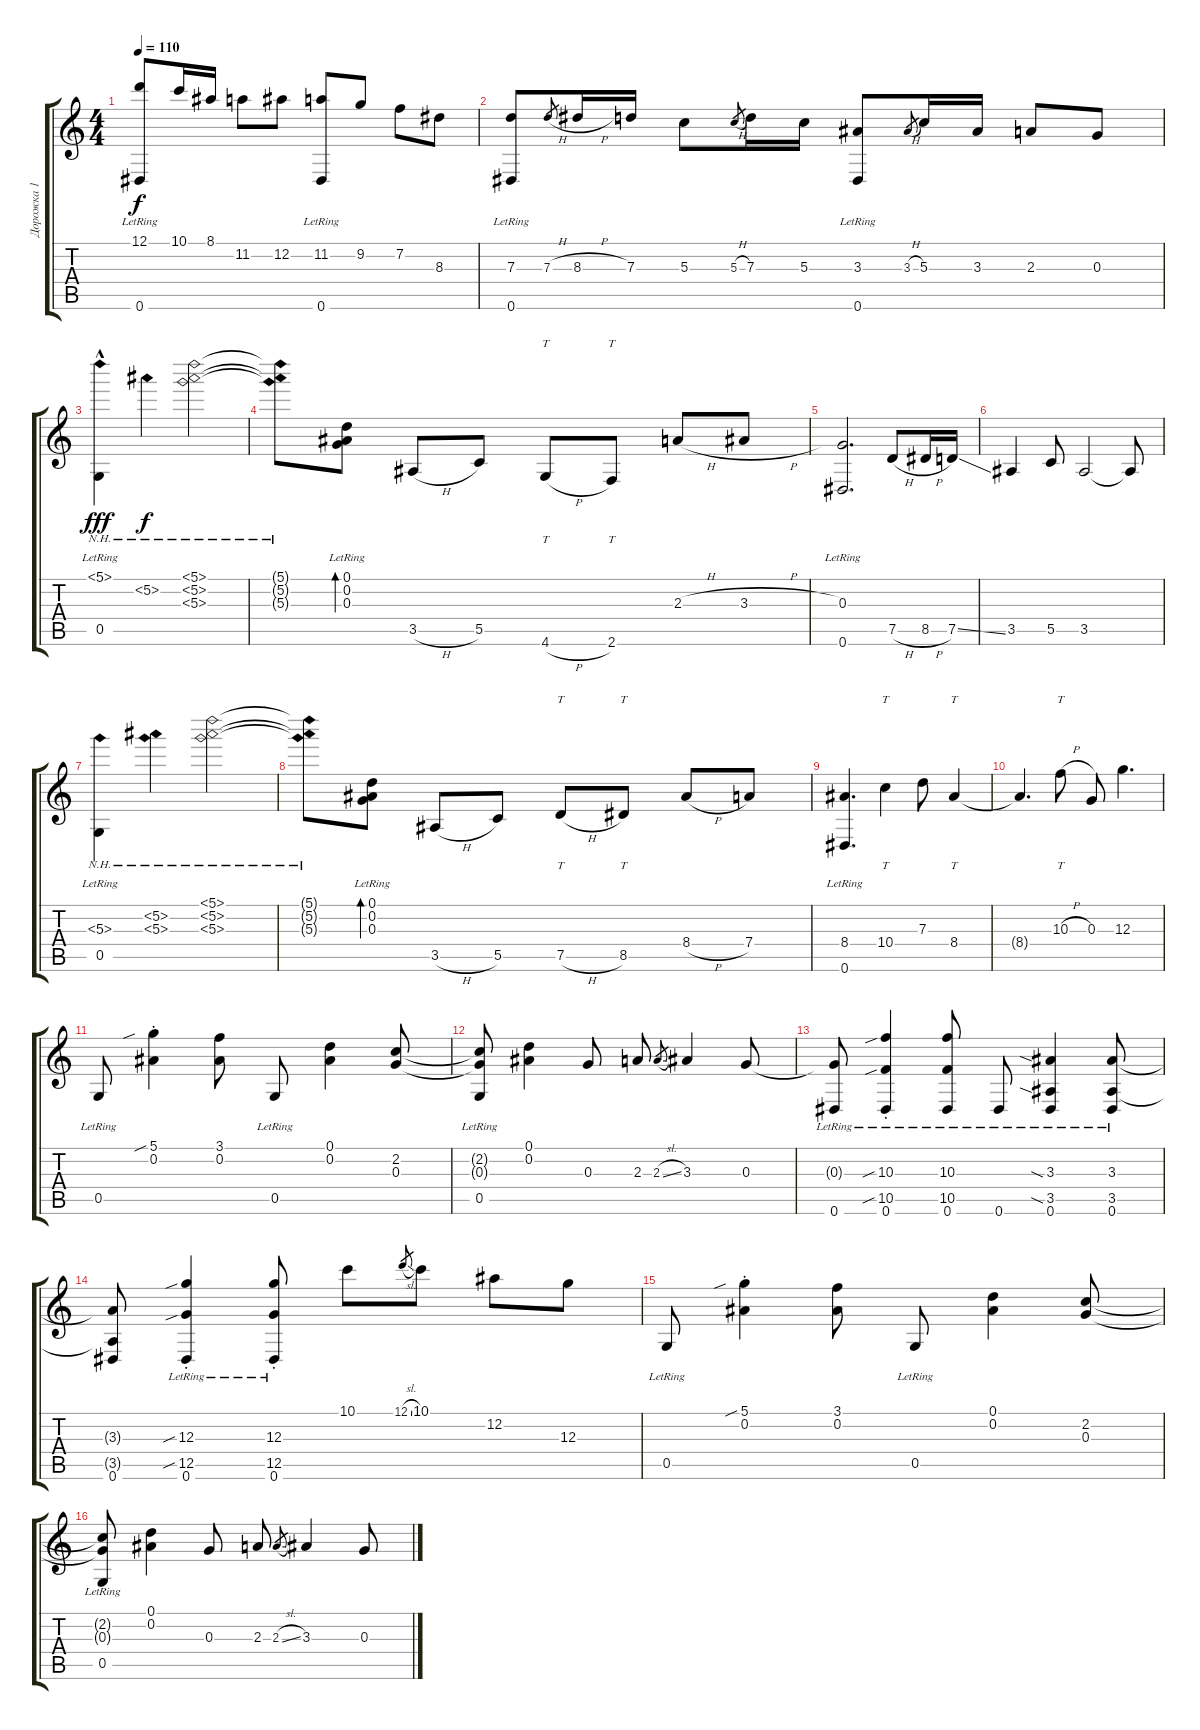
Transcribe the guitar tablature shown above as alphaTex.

\track ("Дорожка 1" "Дорожка 1") {instrument acousticguitarsteel}
\staff {score tabs}
\tuning (D4 Bb3 G3 D3 G2 Eb2) {hide}
\ts (4 4)
\tempo 110
\clef g2
\ks c
(12.1{t} 0.6{lr}).8{dy f} 10.1.16 8.1.16 11.2.8 12.2.8 (11.2 0.6{lr}).8 9.2.8 7.2.8 8.3.8 |
(7.3 0.6{lr}).8 7.3{h}.8{gr} 8.3{h}.16 7.3.16 5.3.8 5.3{h}.8{gr} 7.3.16 5.3.16 (3.3 0.6{lr}).8 3.3{h}.8{gr} 5.3.16 3.3.16 2.3.8 0.3.8 |
(5.1{nh hac} 0.5{lr}).4{dy fff} 5.2{nh}.4{dy f} (5.1{nh} 5.2{nh} 5.3{nh}).2 |
(5.1{nh t} 5.2{nh t} 5.3{nh t}).8 (0.1{lr} 0.2{lr} 0.3{lr}).8{bd 60} 3.5{h}.8 5.5.8 4.6{h}.8{tt} 2.6.8{tt} 2.3{h}.8 3.3{h}.8 |
(0.3 0.6{lr}).2{d} 7.5{h}.8 8.5{h}.16 7.5{ss}.16 |
3.5.4 5.5.8 3.5.2 3.5{t}.8 |
(5.3{nh} 0.5{lr}).4 (5.2{nh} 5.3{nh}).4 (5.1{nh} 5.2{nh} 5.3{nh}).2 |
(5.1{nh t} 5.2{nh t} 5.3{nh t}).8 (0.1{lr} 0.2{lr} 0.3{lr}).8{bd 60} 3.5{h}.8 5.5.8 7.5{h}.8{tt} 8.5.8{tt} 8.4{h}.8 7.4.8 |
(8.4 0.6{lr}).4{d} 10.4.4{tt} 7.3.8 8.4.4{tt} |
8.4{t}.4{d} 10.3{h}.8{tt} 0.3.8 12.3.4{d} |
0.5{lr}.8 (5.1{sib st} 0.2{st}).4 (3.1 0.2).8 0.5{lr}.8 (0.1 0.2).4 (2.2 0.3).8 |
(2.2{t} 0.3{t} 0.5{lr}).8 (0.1 0.2).4 0.3.8 2.3.8 2.3{sl}.8{gr} 3.3.4 0.3.8 |
(0.3{t} 0.6{lr}).8 (10.3{sib st} 10.5{sib st lr} 0.6).4 (10.3 10.5{lr} 0.6).8 0.6{lr}.8 (3.3{sia} 3.5{sia lr} 0.6).4 (3.3 3.5{lr} 0.6).8 |
(3.3{t} 3.5{t} 0.6).8 (12.3{sib st} 12.5{sib lr} 0.6{lr}).4 (12.3{st} 12.5{st lr} 0.6{lr}).8 10.1.8 12.1{sl}.8{gr} 10.1.8 12.2.8 12.3.8 |
0.5{lr}.8 (5.1{sib st} 0.2{st}).4 (3.1 0.2).8 0.5{lr}.8 (0.1 0.2).4 (2.2 0.3).8 |
(2.2{t} 0.3{t} 0.5{lr}).8 (0.1 0.2).4 0.3.8 2.3.8 2.3{sl}.8{gr} 3.3.4 0.3.8
